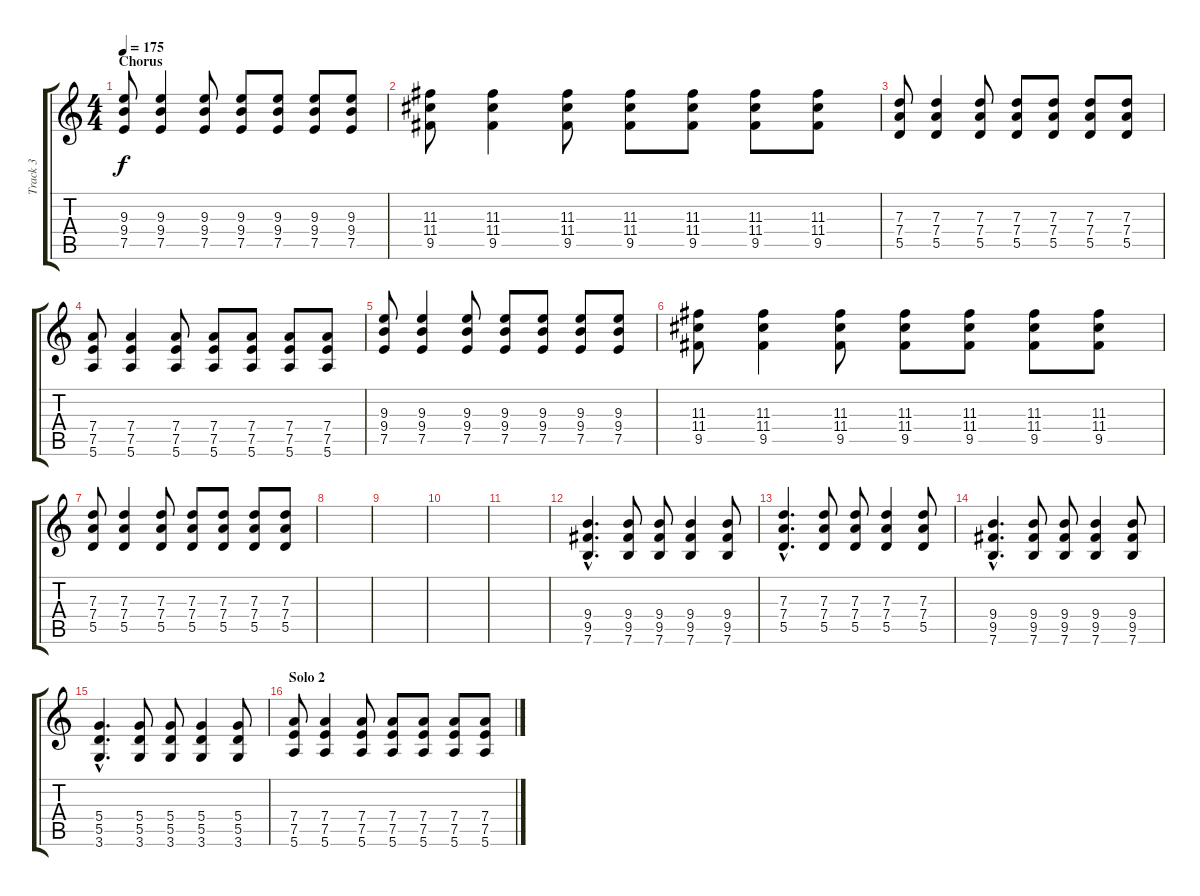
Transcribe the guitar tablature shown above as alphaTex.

\track ("Track 3" "Track 3") {instrument distortionguitar}
\staff {score tabs}
\tuning (E4 B3 G3 D3 A2 E2) {hide}
\ts (4 4)
\section ("" "Chorus")
\tempo 175
\clef g2
\ks c
(9.3 9.4 7.5).8{dy f} (9.3 9.4 7.5).4 (9.3 9.4 7.5).8 (9.3 9.4 7.5).8 (9.3 9.4 7.5).8 (9.3 9.4 7.5).8 (9.3 9.4 7.5).8 |
(11.3 11.4 9.5).8 (11.3 11.4 9.5).4 (11.3 11.4 9.5).8 (11.3 11.4 9.5).8 (11.3 11.4 9.5).8 (11.3 11.4 9.5).8 (11.3 11.4 9.5).8 |
(7.3 7.4 5.5).8 (7.3 7.4 5.5).4 (7.3 7.4 5.5).8 (7.3 7.4 5.5).8 (7.3 7.4 5.5).8 (7.3 7.4 5.5).8 (7.3 7.4 5.5).8 |
(7.4 7.5 5.6).8 (7.4 7.5 5.6).4 (7.4 7.5 5.6).8 (7.4 7.5 5.6).8 (7.4 7.5 5.6).8 (7.4 7.5 5.6).8 (7.4 7.5 5.6).8 |
(9.3 9.4 7.5).8 (9.3 9.4 7.5).4 (9.3 9.4 7.5).8 (9.3 9.4 7.5).8 (9.3 9.4 7.5).8 (9.3 9.4 7.5).8 (9.3 9.4 7.5).8 |
(11.3 11.4 9.5).8 (11.3 11.4 9.5).4 (11.3 11.4 9.5).8 (11.3 11.4 9.5).8 (11.3 11.4 9.5).8 (11.3 11.4 9.5).8 (11.3 11.4 9.5).8 |
(7.3 7.4 5.5).8 (7.3 7.4 5.5).4 (7.3 7.4 5.5).8 (7.3 7.4 5.5).8 (7.3 7.4 5.5).8 (7.3 7.4 5.5).8 (7.3 7.4 5.5).8 |
|
|
|
|
(9.4{hac} 9.5{hac} 7.6{hac}).4{d} (9.4 9.5 7.6).8 (9.4 9.5 7.6).8 (9.4 9.5 7.6).4 (9.4 9.5 7.6).8 |
(7.3{hac} 7.4{hac} 5.5{hac}).4{d} (7.3 7.4 5.5).8 (7.3 7.4 5.5).8 (7.3 7.4 5.5).4 (7.3 7.4 5.5).8 |
(9.4{hac} 9.5{hac} 7.6{hac}).4{d} (9.4 9.5 7.6).8 (9.4 9.5 7.6).8 (9.4 9.5 7.6).4 (9.4 9.5 7.6).8 |
(5.4{hac} 5.5{hac} 3.6{hac}).4{d} (5.4 5.5 3.6).8 (5.4 5.5 3.6).8 (5.4 5.5 3.6).4 (5.4 5.5 3.6).8 |
\section ("" "Solo 2")
(7.4 7.5 5.6).8 (7.4 7.5 5.6).4 (7.4 7.5 5.6).8 (7.4 7.5 5.6).8 (7.4 7.5 5.6).8 (7.4 7.5 5.6).8 (7.4 7.5 5.6).8
